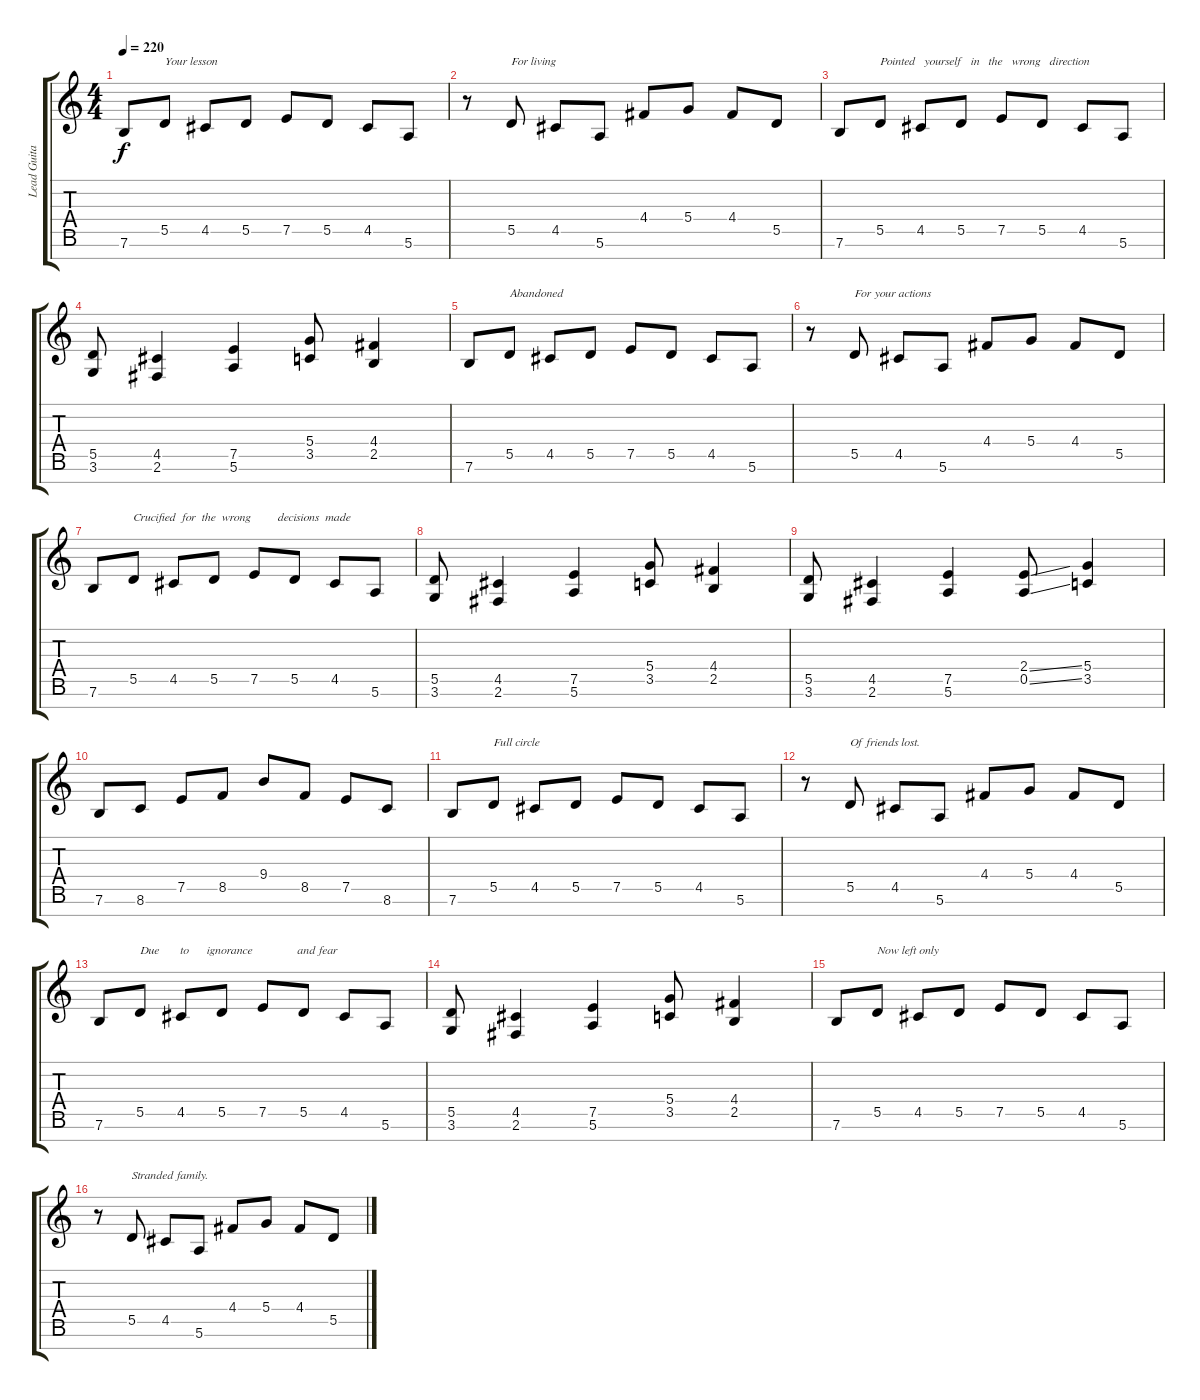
\track ("Lead Guitar (Buz McGrath)" "Lead Guita") {instrument overdrivenguitar}
\staff {score tabs}
\tuning (E4 B3 G3 D3 A2 E2 B1) {hide}
\ts (4 4)
\tempo 220
\clef g2
\ks c
7.6.8{dy f} 5.5.8{txt "Your lesson"} 4.5.8 5.5.8 7.5.8 5.5.8 4.5.8 5.6.8 |
r.8 5.5.8{txt "For living"} 4.5.8 5.6.8 4.4.8 5.4.8 4.4.8 5.5.8 |
7.6.8 5.5.8{txt "Pointed   yourself   in   the   wrong   direction"} 4.5.8 5.5.8 7.5.8 5.5.8 4.5.8 5.6.8 |
(5.5 3.6).8 (4.5 2.6).4 (7.5 5.6).4 (5.4 3.5).8 (4.4 2.5).4 |
7.6.8 5.5.8{txt "Abandoned"} 4.5.8 5.5.8 7.5.8 5.5.8 4.5.8 5.6.8 |
r.8 5.5.8{txt "For your actions"} 4.5.8 5.6.8 4.4.8 5.4.8 4.4.8 5.5.8 |
7.6.8 5.5.8{txt "Crucified  for  the  wrong         decisions  made"} 4.5.8 5.5.8 7.5.8 5.5.8 4.5.8 5.6.8 |
(5.5 3.6).8 (4.5 2.6).4 (7.5 5.6).4 (5.4 3.5).8 (4.4 2.5).4 |
(5.5 3.6).8 (4.5 2.6).4 (7.5 5.6).4 (2.4{ss} 0.5{ss}).8 (5.4 3.5).4 |
7.6.8 8.6.8 7.5.8 8.5.8 9.4.8 8.5.8 7.5.8 8.6.8 |
7.6.8 5.5.8{txt "Full circle"} 4.5.8 5.5.8 7.5.8 5.5.8 4.5.8 5.6.8 |
r.8 5.5.8{txt "Of friends lost."} 4.5.8 5.6.8 4.4.8 5.4.8 4.4.8 5.5.8 |
7.6.8 5.5.8{txt "Due       to      ignorance               and fear"} 4.5.8 5.5.8 7.5.8 5.5.8 4.5.8 5.6.8 |
(5.5 3.6).8 (4.5 2.6).4 (7.5 5.6).4 (5.4 3.5).8 (4.4 2.5).4 |
7.6.8 5.5.8{txt "Now left only"} 4.5.8 5.5.8 7.5.8 5.5.8 4.5.8 5.6.8 |
r.8 5.5.8{txt "Stranded family."} 4.5.8 5.6.8 4.4.8 5.4.8 4.4.8 5.5.8
